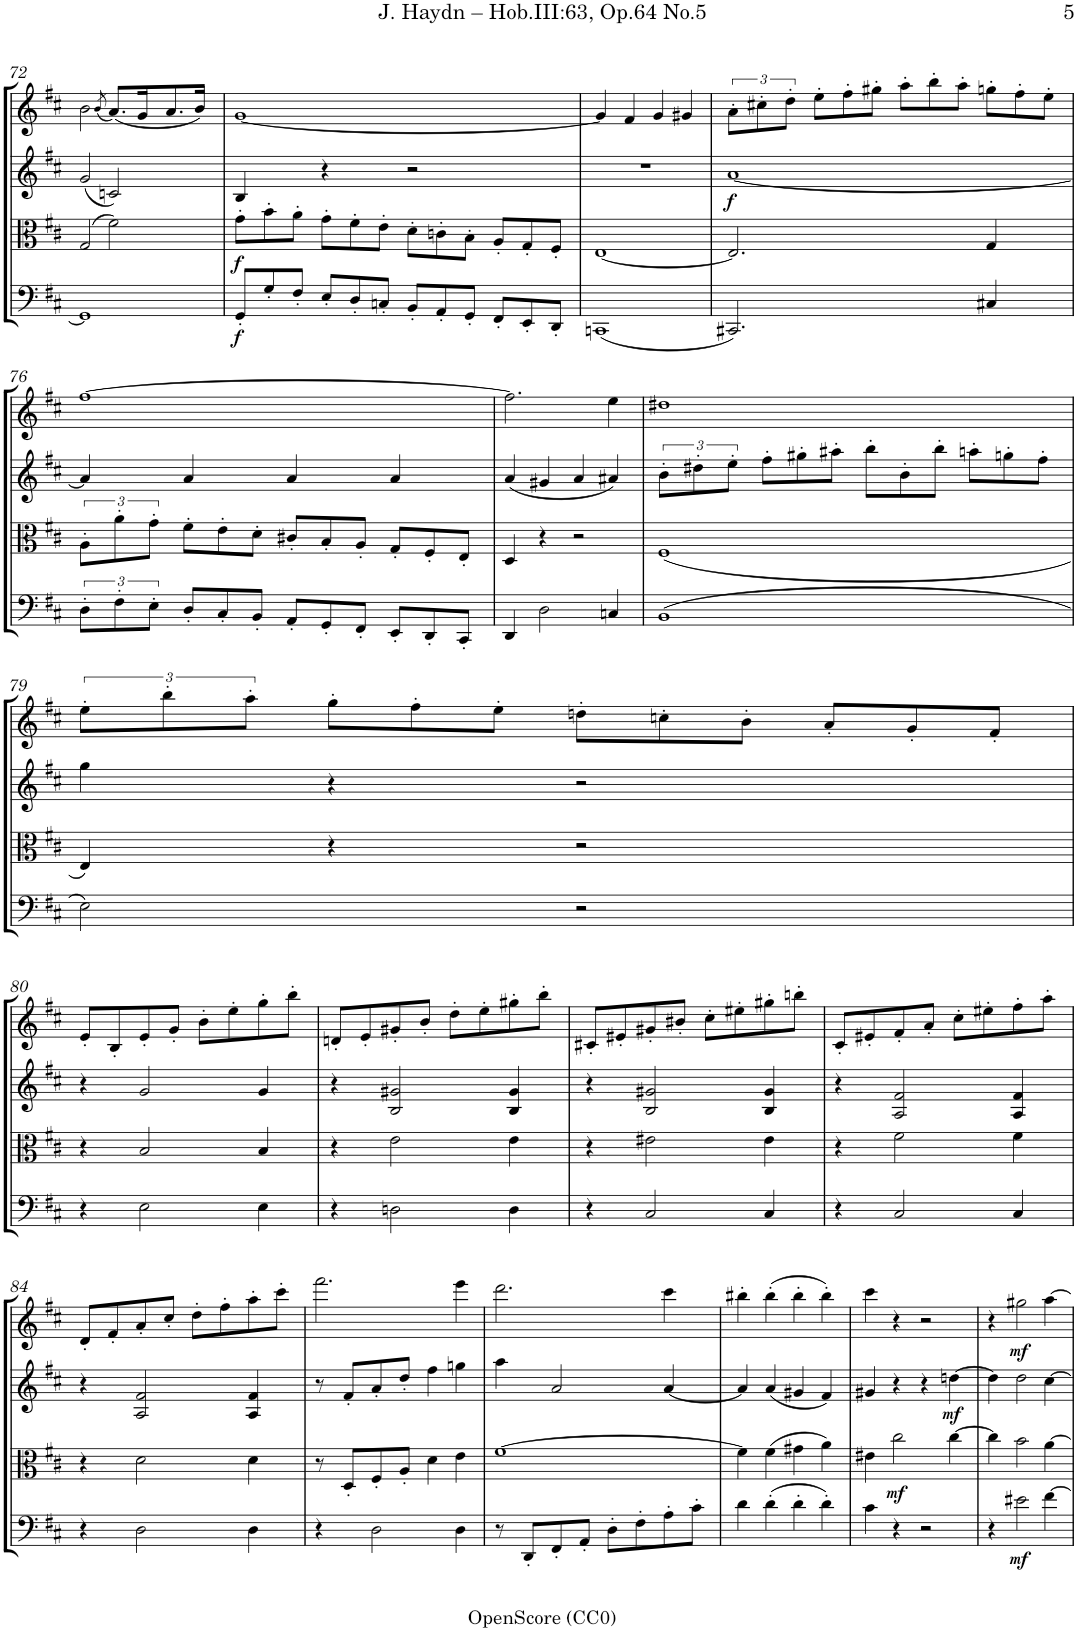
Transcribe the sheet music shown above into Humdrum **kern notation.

**kern	**dynam	**kern	**dynam	**kern	**dynam	**kern	**dynam
*part4	*part4	*part3	*part3	*part2	*part2	*part1	*part1
*staff4	*staff4	*staff3	*staff3	*staff2	*staff2	*staff1	*staff1
*I"Violoncello	*	*I"Viola	*	*I"Violin 2	*	*I"Violin 1	*
*I'Vc	*	*I'Vla	*	*I'Vln	*	*I'Vln	*
!!LO:PB:g=z
*clefF4	*	*clefC3	*	*clefG2	*	*clefG2	*
*k[f#c#]	*	*k[f#c#]	*	*k[f#c#]	*	*k[f#c#]	*
*M2/2	*	*M2/2	*	*M2/2	*	*M2/2	*
*met(c|)	*	*met(c|)	*	*met(c|)	*	*met(c|)	*
=72	=72	=72	=72	=72	=72	=72	=72
1GG]	.	(2G/	.	(2g/	.	2b\	.
.	.	.	.	.	.	(8qb/	.
.	.	2f#\)	.	2cn/)	.	(8.a/L)	.
.	.	.	.	.	.	16g/K	.
.	.	.	.	.	.	8.a/	.
.	.	.	.	.	.	16b/Jk)	.
=73	=73	=73	=73	=73	=73	=73	=73
*Xbrackettup	*	*Xbrackettup	*	*	*	*	*
!	!LO:DY:b	!	!LO:DY:b	!	!	!	!
12GG'/L	f	12g'\L	f	4B/	.	[1g	.
12G'/	.	12b'\	.	.	.	.	.
12F#'/J	.	12a'\J	.	.	.	.	.
12E'/L	.	12g'\L	.	4r	.	.	.
12D'/	.	12f#'\	.	.	.	.	.
12Cn'/J	.	12e'\J	.	.	.	.	.
12BB'/L	.	12d'\L	.	2r	.	.	.
12AA'/	.	12cn'\	.	.	.	.	.
12GG'/J	.	12B'\J	.	.	.	.	.
12FF#'/L	.	12A'/L	.	.	.	.	.
12EE'/	.	12G'/	.	.	.	.	.
12DD'/J	.	12F#'/J	.	.	.	.	.
=74	=74	=74	=74	=74	=74	=74	=74
(1CCn	.	[1E	.	1r	.	4g/]	.
.	.	.	.	.	.	4f#/	.
.	.	.	.	.	.	4g/	.
.	.	.	.	.	.	4g#X/	.
=75	=75	=75	=75	=75	=75	=75	=75
!	!	!	!	!	!LO:DY:b	!	!
2.CC#X/)	.	2.E/]	.	[1a	f	12a'\L	.
.	.	.	.	.	.	12cc#X'\	.
.	.	.	.	.	.	12dd'\J	.
*	*	*	*	*	*	*Xbrackettup	*
.	.	.	.	.	.	12ee'\L	.
.	.	.	.	.	.	12ff#'\	.
.	.	.	.	.	.	12gg#X'\J	.
.	.	.	.	.	.	12aa'\L	.
.	.	.	.	.	.	12bb'\	.
.	.	.	.	.	.	12aa'\J	.
4C#X/	.	4G/	.	.	.	12ggn'\L	.
.	.	.	.	.	.	12ff#'\	.
.	.	.	.	.	.	12ee'\J	.
!!LO:LB:g=z
=76	=76	=76	=76	=76	=76	=76	=76
*brackettup	*	*brackettup	*	*	*	*	*
12D'\L	.	12A'\L	.	4a/]	.	[1ff#	.
12F#'\	.	12a'\	.	.	.	.	.
12E'\J	.	12g'\J	.	.	.	.	.
*Xbrackettup	*	*Xbrackettup	*	*	*	*	*
12D'/L	.	12f#'\L	.	4a/	.	.	.
12C#'/	.	12e'\	.	.	.	.	.
12BB'/J	.	12d'\J	.	.	.	.	.
12AA'/L	.	12c#X'/L	.	4a/	.	.	.
12GG'/	.	12B'/	.	.	.	.	.
12FF#'/J	.	12A'/J	.	.	.	.	.
12EE'/L	.	12G'/L	.	4a/	.	.	.
12DD'/	.	12F#'/	.	.	.	.	.
12CC#'/J	.	12E'/J	.	.	.	.	.
=77	=77	=77	=77	=77	=77	=77	=77
4DD/	.	4D/	.	(4a/	.	2.ff#\]	.
2D\	.	4r	.	4g#X/	.	.	.
.	.	2r	.	4a/	.	.	.
4Cn/	.	.	.	4a#X/)	.	4ee\	.
=78	=78	=78	=78	=78	=78	=78	=78
(1BB	.	(1F#	.	12b'\L	.	1dd#X	.
.	.	.	.	12dd#X'\	.	.	.
.	.	.	.	12ee'\J	.	.	.
*	*	*	*	*Xbrackettup	*	*	*
.	.	.	.	12ff#'\L	.	.	.
.	.	.	.	12gg#X'\	.	.	.
.	.	.	.	12aa#X'\J	.	.	.
.	.	.	.	12bb'\L	.	.	.
.	.	.	.	12b'\	.	.	.
.	.	.	.	12bb'\J	.	.	.
.	.	.	.	12aan'\L	.	.	.
.	.	.	.	12ggn'\	.	.	.
.	.	.	.	12ff#'\J	.	.	.
!!LO:LB:g=z
=79	=79	=79	=79	=79	=79	=79	=79
*	*	*	*	*	*	*brackettup	*
2E\)	.	4E/)	.	4gg\	.	12ee'\L	.
.	.	.	.	.	.	12bb'\	.
.	.	.	.	.	.	12aa'\J	.
*	*	*	*	*	*	*Xbrackettup	*
.	.	4r	.	4r	.	12gg'\L	.
.	.	.	.	.	.	12ff#'\	.
.	.	.	.	.	.	12ee'\J	.
2r	.	2r	.	2r	.	12ddn'\L	.
.	.	.	.	.	.	12ccn'\	.
.	.	.	.	.	.	12b'\J	.
.	.	.	.	.	.	12a'/L	.
.	.	.	.	.	.	12g'/	.
.	.	.	.	.	.	12f#'/J	.
!!LO:LB:g=z
=80	=80	=80	=80	=80	=80	=80	=80
4r	.	4r	.	4r	.	8e'/L	.
.	.	.	.	.	.	8B'/	.
2E\	.	2B/	.	2g/	.	8e'/	.
.	.	.	.	.	.	8g'/J	.
.	.	.	.	.	.	8b'\L	.
.	.	.	.	.	.	8ee'\	.
4E\	.	4B/	.	4g/	.	8gg'\	.
.	.	.	.	.	.	8bb'\J	.
=81	=81	=81	=81	=81	=81	=81	=81
4r	.	4r	.	4r	.	8dn'/L	.
.	.	.	.	.	.	8e'/	.
2Dn\	.	2e\	.	2B/ 2g#X/	.	8g#X'/	.
.	.	.	.	.	.	8b'/J	.
.	.	.	.	.	.	8dd'\L	.
.	.	.	.	.	.	8ee'\	.
4D\	.	4e\	.	4B/ 4g#/	.	8gg#X'\	.
.	.	.	.	.	.	8bb'\J	.
=82	=82	=82	=82	=82	=82	=82	=82
4r	.	4r	.	4r	.	8c#X'/L	.
.	.	.	.	.	.	8e#X'/	.
2C#/	.	2e#X\	.	2B/ 2g#X/	.	8g#X'/	.
.	.	.	.	.	.	8b#X'/J	.
.	.	.	.	.	.	8cc#'\L	.
.	.	.	.	.	.	8ee#X'\	.
4C#/	.	4e#\	.	4B/ 4g#/	.	8gg#X'\	.
.	.	.	.	.	.	8bbn'\J	.
=83	=83	=83	=83	=83	=83	=83	=83
4r	.	4r	.	4r	.	8c#'/L	.
.	.	.	.	.	.	8e#X'/	.
2C#/	.	2f#\	.	2A/ 2f#/	.	8f#'/	.
.	.	.	.	.	.	8a'/J	.
.	.	.	.	.	.	8cc#'\L	.
.	.	.	.	.	.	8ee#X'\	.
4C#/	.	4f#\	.	4A/ 4f#/	.	8ff#'\	.
.	.	.	.	.	.	8aa'\J	.
!!LO:LB:g=z
=84	=84	=84	=84	=84	=84	=84	=84
4r	.	4r	.	4r	.	8d'/L	.
.	.	.	.	.	.	8f#'/	.
2D\	.	2d\	.	2A/ 2f#/	.	8a'/	.
.	.	.	.	.	.	8cc#'/J	.
.	.	.	.	.	.	8dd'\L	.
.	.	.	.	.	.	8ff#'\	.
4D\	.	4d\	.	4A/ 4f#/	.	8aa'\	.
.	.	.	.	.	.	8ccc#'\J	.
=85	=85	=85	=85	=85	=85	=85	=85
4r	.	8r	.	8r	.	2.fff#\	.
.	.	8D'/L	.	8f#'/L	.	.	.
2D\	.	8F#'/	.	8a'/	.	.	.
.	.	8A'/J	.	8dd'/J	.	.	.
.	.	4d\	.	4ff#\	.	.	.
4D\	.	4e\	.	4ggn\	.	4eee\	.
=86	=86	=86	=86	=86	=86	=86	=86
8r	.	[1f#	.	4aa\	.	2.ddd\	.
8DD'/L	.	.	.	.	.	.	.
8FF#'/	.	.	.	2a/	.	.	.
8AA'/J	.	.	.	.	.	.	.
8D'\L	.	.	.	.	.	.	.
8F#'\	.	.	.	.	.	.	.
8A'\	.	.	.	[4a/	.	4ccc#\	.
8c#'\J	.	.	.	.	.	.	.
=87	=87	=87	=87	=87	=87	=87	=87
4d\	.	4f#\]	.	4a/]	.	4bb#X'\	.
(4d'\	.	(4f#\	.	(4a/	.	(4bb#'\	.
4d'\	.	4g#X\	.	4g#X/	.	4bb#'\	.
4d'\)	.	4a\)	.	4f#/)	.	4bb#'\)	.
=88	=88	=88	=88	=88	=88	=88	=88
4c#\	.	4e#X\	.	4g#X/	.	4ccc#\	.
!	!	!	!LO:DY:b	!	!	!	!
4r	.	2cc#\	mf	4r	.	4r	.
2r	.	.	.	4r	.	2r	.
!	!	!	!	!	!LO:DY:b	!	!
.	.	[4cc#\	.	[4ddn\	mf	.	.
=89	=89	=89	=89	=89	=89	=89	=89
4r	.	4cc#\]	.	4dd\]	.	4r	.
!	!LO:DY:b	!	!	!	!	!	!LO:DY:b
2e#X\	mf	2b\	.	2dd\	.	2gg#X\	mf
[4f#\	.	[4a\	.	[4cc#\	.	[4aa\	.
=	=	=	=	=	=	=	=
*-	*-	*-	*-	*-	*-	*-	*-
